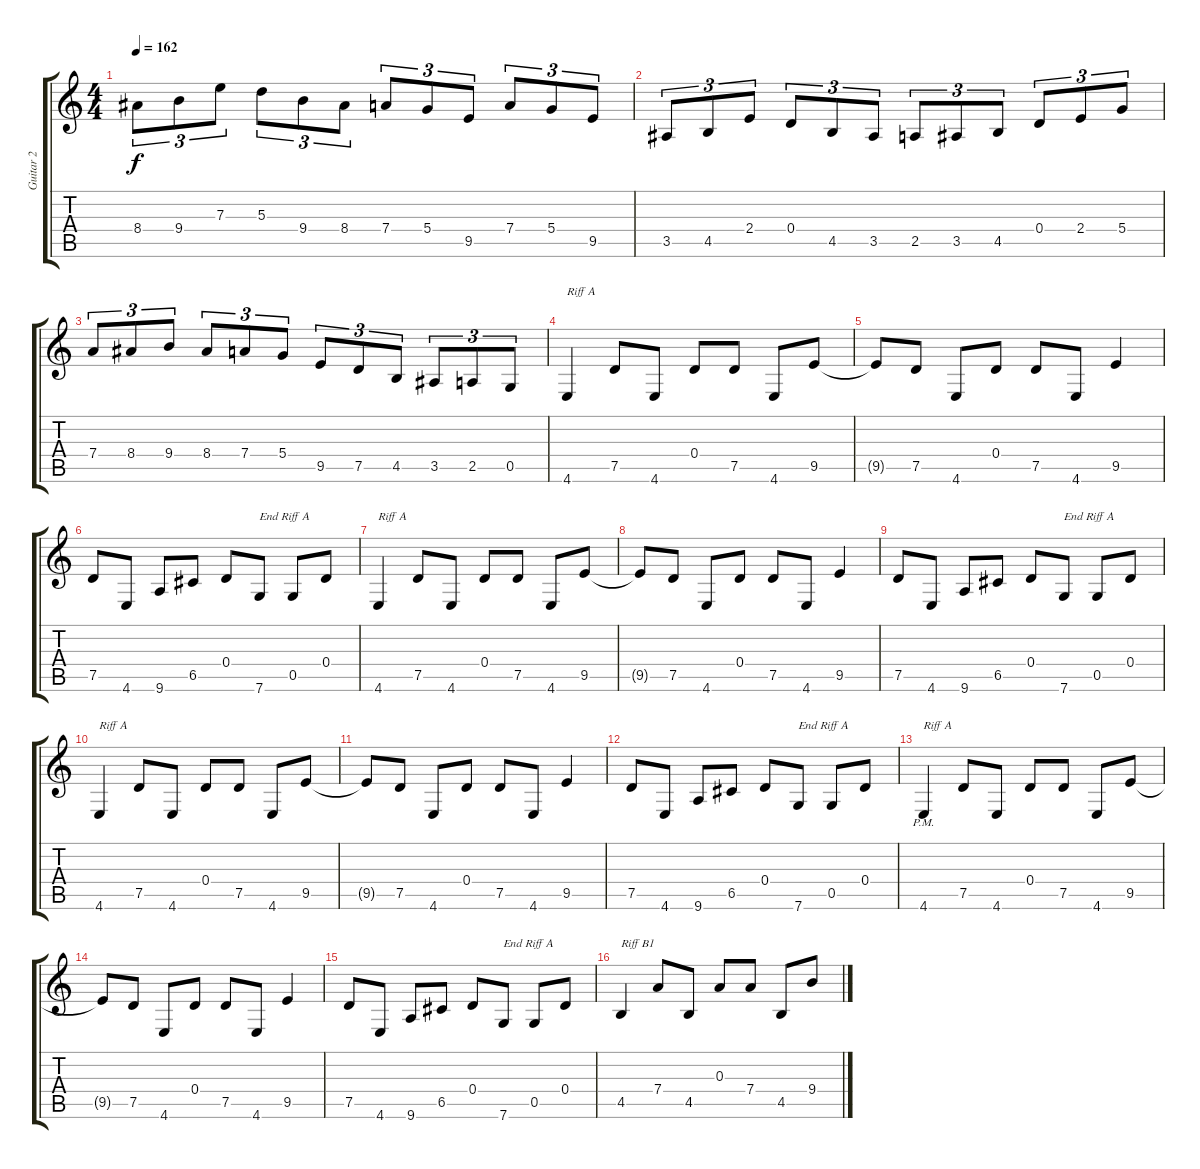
\track ("Guitar 2" "Guitar 2") {instrument acousticguitarsteel}
\staff {score tabs}
\tuning (G4 E4 A3 D3 G2 C2) {hide}
\ts (4 4)
\tempo 162
\clef g2
\ks c
8.4.8{tu (3 2) dy f} 9.4.8{tu (3 2)} 7.3.8{tu (3 2)} 5.3.8{tu (3 2)} 9.4.8{tu (3 2)} 8.4.8{tu (3 2)} 7.4.8{tu (3 2)} 5.4.8{tu (3 2)} 9.5.8{tu (3 2)} 7.4.8{tu (3 2)} 5.4.8{tu (3 2)} 9.5.8{tu (3 2)} |
3.5.8{tu (3 2)} 4.5.8{tu (3 2)} 2.4.8{tu (3 2)} 0.4.8{tu (3 2)} 4.5.8{tu (3 2)} 3.5.8{tu (3 2)} 2.5.8{tu (3 2)} 3.5.8{tu (3 2)} 4.5.8{tu (3 2)} 0.4.8{tu (3 2)} 2.4.8{tu (3 2)} 5.4.8{tu (3 2)} |
7.4.8{tu (3 2)} 8.4.8{tu (3 2)} 9.4.8{tu (3 2)} 8.4.8{tu (3 2)} 7.4.8{tu (3 2)} 5.4.8{tu (3 2)} 9.5.8{tu (3 2)} 7.5.8{tu (3 2)} 4.5.8{tu (3 2)} 3.5.8{tu (3 2)} 2.5.8{tu (3 2)} 0.5.8{tu (3 2)} |
4.6.4{txt "Riff A"} 7.5.8 4.6.8 0.4.8 7.5.8 4.6.8 9.5.8 |
9.5{t}.8 7.5.8 4.6.8 0.4.8 7.5.8 4.6.8 9.5.4 |
7.5.8 4.6.8 9.6.8 6.5.8 0.4.8 7.6.8{txt "End Riff A"} 0.5.8 0.4.8 |
4.6.4{txt "Riff A"} 7.5.8 4.6.8 0.4.8 7.5.8 4.6.8 9.5.8 |
9.5{t}.8 7.5.8 4.6.8 0.4.8 7.5.8 4.6.8 9.5.4 |
7.5.8 4.6.8 9.6.8 6.5.8 0.4.8 7.6.8{txt "End Riff A"} 0.5.8 0.4.8 |
4.6.4{txt "Riff A"} 7.5.8 4.6.8 0.4.8 7.5.8 4.6.8 9.5.8 |
9.5{t}.8 7.5.8 4.6.8 0.4.8 7.5.8 4.6.8 9.5.4 |
7.5.8 4.6.8 9.6.8 6.5.8 0.4.8 7.6.8{txt "End Riff A"} 0.5.8 0.4.8 |
4.6{pm}.4{txt "Riff A"} 7.5.8 4.6.8 0.4.8 7.5.8 4.6.8 9.5.8 |
9.5{t}.8 7.5.8 4.6.8 0.4.8 7.5.8 4.6.8 9.5.4 |
7.5.8 4.6.8 9.6.8 6.5.8 0.4.8 7.6.8{txt "End Riff A"} 0.5.8 0.4.8 |
4.5.4{txt "Riff B1"} 7.4.8 4.5.8 0.3.8 7.4.8 4.5.8 9.4.8
